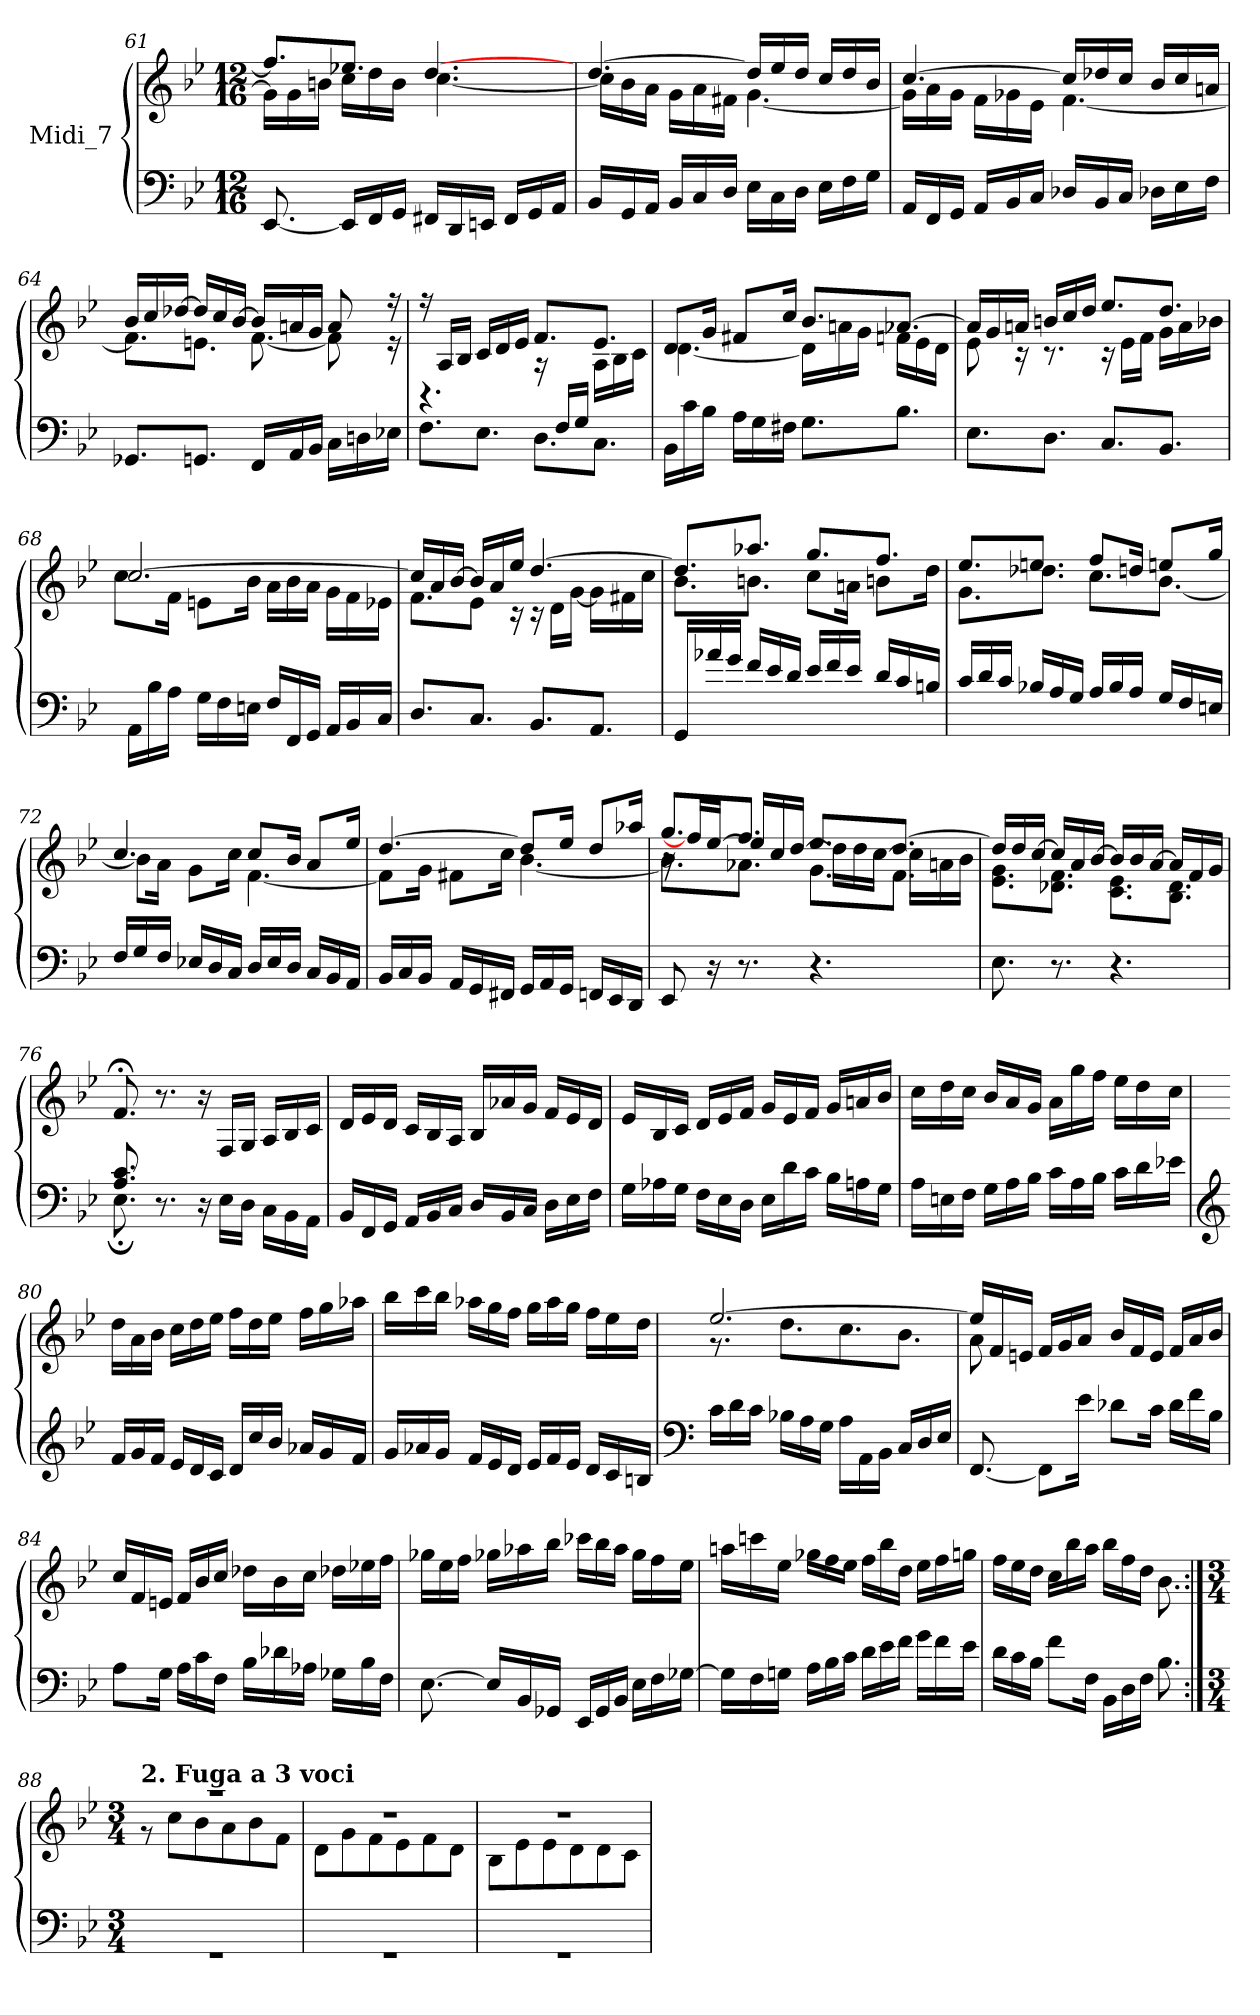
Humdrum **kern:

**kern	**kern
*part1	*part1
*staff2	*staff1
*I"Midi_7	*
!!LO:LB:g=z
*clefF4	*clefG2
*k[b-e-]	*k[b-e-]
*B-:	*B-:
*M12/16	*M12/16
=61	=61
*	*^
[8.EE-/	8.ffL]	16gLL]
.	.	16g
.	.	16bnJJ
16EE-/LL]	8.ee-XJ	16cc\LL
16FF/	.	16dd\
16GG/JJ	.	16b\JJ
16FF#X/LL	[4.dd/	[4.cc\
16DD/	.	.
16EEn/JJ	.	.
16FF#/LL	.	.
16GG/	.	.
16AA/JJ	.	.
=62	=62	=62
16BB-/LL	[4.dd/	16ccLL]
16GG/	.	16b-
16AA/JJ	.	16aJJ
16BB-LL	.	16g\LL
16C	.	16a\
16DJJ	.	16f#X\JJ
16E-LL	16dd/LL]	[4.g\
16C	16ee-/	.
16DJJ	16dd/JJ	.
16E-LL	16ccLL	.
16F	16dd	.
16GJJ	16b-JJ	.
=63	=63	=63
16AA/LL	[4.cc/	16gLL]
16FF/	.	16a
16GG/JJ	.	16gJJ
16AA/LL	.	16f\LL
16BB-/	.	16g-X\
16C/JJ	.	16e-\JJ
16D-X/LL	16ccLL]	[4.f\
16BB-/	16dd-X	.
16C/JJ	16ccJJ	.
16D-XLL	16b-/LL	.
16E-	16cc/	.
16FJJ	16an/JJ	.
!!LO:LB:g=z	!!
=64	=64	=64
8.GG-X/L	16b-LL	8.f\L]
.	16cc	.
.	[16dd-XJJ	.
8.GGn/J	16dd-LL]	8.en\J
.	16cc	.
.	[16b-JJ	.
16FF/LL	16b-LL]	[8.f\
16AA/	16an	.
16BB-/JJ	16gJJ	.
16CLL	8a/	8f\]
16Dn	.	.
16E-XJJ	16r	16r
=65	=65	=65
*^	*	*
4..ryy	8.FL	16r	4.r
.	.	16ALL	.
.	.	16B-JJ	.
.	8.E-J	16cLL	.
.	.	16d	.
.	.	16e-JJ	.
.	8.D\L	8.f/L	16r
16F/LL	.	.	8ryy
16G/JJ	.	.	.
8.ryy	8.C\J	8.e-/J	16A\LL
.	.	.	16B-\
.	.	.	16c\JJ
*v	*v	*	*
=66	=66	=66
16BB-LL	8d/L	[4.d\
16c	.	.
16B-JJ	16g/J	.
16ALL	8f#XL	.
16G	.	.
16F#XJJ	16ccJ	.
8.GL	8.b-L	16dLL]
.	.	16an
.	.	16gJJ
8.B-J	[8.a-XJ	16fLL
.	.	16e-
.	.	16dJJ
!!LO:LB:g=z	!!
=67	=67	=67
8.E-L	16a-/LL]	8e-\
.	16g/	.
.	16an/JJ	16r
8.DJ	16bnLL	8.r
.	16cc	.
.	16ddJJ	.
8.CL	8.ee-/L	16r
.	.	16e-\LL
.	.	16f\JJ
8.BB-J	8.dd/J	16g\LL
.	.	16a\
.	.	16b-\JJ
=68	=68	=68
16AALL	[2.cc/	8cc\L
16B-	.	.
16AJJ	.	16f\J
16GLL	.	8en\L
16F	.	.
16EnJJ	.	16b-\J
16FLL	.	16a\LL
16FF	.	16b-\
16GGJJ	.	16a\JJ
16AALL	.	16g\LL
16BB-	.	16f\
16CJJ	.	16e-X\JJ
=69	=69	=69
8.DL	16cc/LL]	8.fL
.	16a/	.
.	[16b-/JJ	.
8.CJ	16b-LL]	8e-J
.	16a	.
.	16ee-JJ	16r
8.BB-L	[4.dd/	16r
.	.	16dLL
.	.	[16gJJ
8.AAJ	.	16g\LL]
.	.	16f#X\
.	.	16cc\JJ
!!LO:LB:g=z
=70	=70	=70
*^	*	*^
!	!LO:N:vis=1	!	!	!LO:N:vis=1
16GGLL	2.ryy	8.dd/L]	8.b-\L	2.ryy
16a-X	.	.	.	.
16gJJ	.	.	.	.
16fLL	.	8.aa-X/J	8.bn\J	.
16e-	.	.	.	.
16dJJ	.	.	.	.
16e-LL	.	8.gg/L	8ccL	.
16f	.	.	.	.
16e-JJ	.	.	16anJ	.
16dLL	.	8.ff/J	8bn\L	.
16c	.	.	.	.
16BnJJ	.	.	16dd\J	.
=71	=71	=71	=71	=71
!	!LO:N:vis=1	!	!	!LO:N:vis=1
16cLL	2.ryy	8.ee-/L	8.gL	2.ryy
16d	.	.	.	.
16cJJ	.	.	.	.
16B-XLL	.	8.een/J	8.dd-XJ	.
16A	.	.	.	.
16GJJ	.	.	.	.
16ALL	.	8ffL	8.cc\L	.
16B-	.	.	.	.
16AJJ	.	16ddJ	.	.
16GLL	.	8eenL	[8.b-\J	.
16F	.	.	.	.
16EnJJ	.	16ggJ	.	.
=72	=72	=72	=72	=72
!	!LO:N:vis=1	!	!	!LO:N:vis=1
16FLL	2.ryy	4.cc	8b-\L]	2.ryy
16G	.	.	.	.
16FJJ	.	.	16a\J	.
16E-XLL	.	.	8g\L	.
16D	.	.	.	.
16CJJ	.	.	16cc\J	.
16DLL	.	8cc/L	[4.f\	.
16E-	.	.	.	.
16DJJ	.	16b-/J	.	.
16C/LL	.	8a/L	.	.
16BB-/	.	.	.	.
16AA/JJ	.	16ee-/J	.	.
*v	*v	*	*	*
!!LO:LB:g=z	!!	!!
=73	=73	=73	=73
!	!	!	!LO:N:vis=1
16BB-/LL	[4.dd/	8f\L]	2.ryy
16C/	.	.	.
16BB-/JJ	.	16g\J	.
16AA/LL	.	8f#X\L	.
16GG/	.	.	.
16FF#X/JJ	.	16cc\J	.
16GG/LL	8ddL]	[4.b-\	.
16AA/	.	.	.
16GG/JJ	16ee-J	.	.
16FFn/LL	8dd/L	.	.
16EE-/	.	.	.
16DD/JJ	16aa-X/J	.	.
=74	=74	=74	=74
8EE-/	8.gg/L	8.b-\L]	16r
.	.	.	16ffLL]
16r	.	.	[16ee-JJ
8.r	8.ff/J	8.a-X\J	16ee-LL]
.	.	.	16cc
.	.	.	[16ddJJ
4.r	8.ee-L	8.g\L	16dd\LL]
.	.	.	16dd\
.	.	.	[16cc\JJ
.	[8.ddJ	8.f\J	16cc\LL]
.	.	.	16an\
.	.	.	16b-\JJ
=75	=75	=75	=75
!	!	!	!LO:N:vis=1
8.E-	16ddLL]	8.e-\ 8.g\L	2.ryy
.	16dd	.	.
.	[16ccJJ	.	.
8.r	16cc/LL]	8.d-X\ 8.f\J	.
.	16a/	.	.
.	[16b-/JJ	.	.
4.r	16b-LL]	8.c\ 8.e-\L	.
.	16b-	.	.
.	[16aJJ	.	.
.	16a/LL]	8.B-\ 8.d-\J	.
.	16f/	.	.
.	16g/JJ	.	.
*	*v	*v	*v
!!LO:LB:g=z
=76	=76
*^	*
8.A/ 8.c/	8.E-;\	8.f;<
8.ryy	8.r	8.r
4.ryy	16r	16r
.	16E-\LL	16FLL
.	16D\JJ	16GJJ
.	16C\LL	16ALL
.	16BB-\	16B-
.	16AA\JJ	16cJJ
=77	=77	=77
!LO:N:vis=1	!	!
2.ryy	16BB-/LL	16dLL
.	16FF/	16e-
.	16GG/JJ	16dJJ
.	16AA/LL	16cLL
.	16BB-/	16B-
.	16C/JJ	16AJJ
.	16D/LL	16B-LL
.	16BB-/	16a-X
.	16C/JJ	16gJJ
.	16D\LL	16fLL
.	16E-\	16e-
.	16F\JJ	16dJJ
=78	=78	=78
!LO:N:vis=1	!	!
2.ryy	16G\LL	16e-LL
.	16A-X\	16B-
.	16G\JJ	16cJJ
.	16F\LL	16dLL
.	16E-\	16e-
.	16D\JJ	16fJJ
.	16E-LL	16gLL
.	16d	16e-
.	16cJJ	16fJJ
.	16B-\LL	16gLL
.	16An\	16an
.	16G\JJ	16b-JJ
*v	*v	*
!!LO:LB:g=z
=79	=79
16ALL	16cc\LL
16En	16dd\
16FJJ	16cc\JJ
16GLL	16b-LL
16A	16a
16B-JJ	16gJJ
16cLL	16a\LL
16A	16gg\
16B-JJ	16ff\JJ
16cLL	16ee-\LL
16d	16dd\
16e-XJJ	16cc\JJ
=80	=80
*clefG2	*
16fLL	16ddLL
16g	16a
16fJJ	16b-JJ
16e-LL	16cc\LL
16d	16dd\
16cJJ	16ee-\JJ
16dLL	16ff\LL
16cc	16dd\
16b-JJ	16ee-\JJ
16a-XLL	16ff\LL
16g	16gg\
16fJJ	16aa-X\JJ
=81	=81
16gLL	16bb-\LL
16a-X	16ccc\
16gJJ	16bb-\JJ
16fLL	16aa-X\LL
16e-	16gg\
16dJJ	16ff\JJ
16e-LL	16gg\LL
16f	16aa-\
16e-JJ	16gg\JJ
16dLL	16ff\LL
16c	16ee-\
16BnJJ	16dd\JJ
!!LO:LB:g=z
=82	=82
*clefF4	*
*	*^
16cLL	[2.ee-/	8.r
16d	.	.
16cJJ	.	.
16B-XLL	.	8.dd\L
16A	.	.
16GJJ	.	.
16ALL	.	8.cc\
16AA	.	.
16BB-JJ	.	.
16C/LL	.	8.b-\J
16D/	.	.
16E-/JJ	.	.
=83	=83	=83
[8.FF/	16ee-/LL]	8a\
.	16f/	.
.	16en/JJ	16ryy
8FFL]	16fLL	8.ryy
.	16g	.
16e-J	16aJJ	.
8d-XL	16b-LL	4.ryy
.	16f	.
16cJ	16eJJ	.
16d-LL	16fLL	.
16f	16a	.
16B-JJ	16b-JJ	.
!!LO:LB:g=z	!!
=84	=84	=84
!	!	!LO:N:vis=1
8AL	16cc/LL	2.ryy
.	16f/	.
16GJ	16en/JJ	.
16ALL	16fLL	.
16c	16b-	.
16FJJ	16ccJJ	.
16B-LL	16dd-X\LL	.
16d-X	16b-\	.
16A-XJJ	16cc\JJ	.
16G-XLL	16dd-X\LL	.
16B-	16ee-X\	.
16FJJ	16ff\JJ	.
=85	=85	=85
!	!	!LO:N:vis=1
[8.E-\	16gg-X\LL	2.ryy
.	16ee-\	.
.	16ff\JJ	.
16E-LL]	16gg-X\LL	.
16BB-	16aa-X\	.
16GG-XJJ	16bb-\JJ	.
16EE-LL	16ccc-X\LL	.
16GG-	16bb-\	.
16BB-JJ	16aa-\JJ	.
16E-\LL	16gg-\LL	.
16F\	16ff\	.
[16G-X\JJ	16ee-\JJ	.
!!LO:LB:g=z	!!
=86	=86	=86
!	!	!LO:N:vis=1
16G-\LL]	16aan\LL	2.ryy
16F\	16cccn\	.
16Gn\JJ	16ee-\JJ	.
16A\LL	16gg-X\LL	.
16B-\	16ff\	.
16c\JJ	16ee-\JJ	.
16d\LL	16ff\LL	.
16e-\	16bb-\	.
16f\JJ	16dd\JJ	.
16g\LL	16ee-\LL	.
16f\	16ff\	.
16e-\JJ	16ggn\JJ	.
=87	=87	=87
!	!	!LO:N:vis=1
16dLL	16ff\LL	2.ryy
16c	16ee-\	.
16B-JJ	16dd\JJ	.
8fL	16cc\LL	.
.	16bb-\	.
16FJ	16aa\JJ	.
16BB-LL	16bb-\LL	.
16D	16ff\	.
16FJJ	16dd\JJ	.
8.B-	8.b-\	.
!!LO:LB:g=z	!!
=88:|!	=88:|!	=88:|!
*M3/4	*M3/4	*
*^	*	*
!	!	!LO:TX:a:B:t=2. Fuga a 3 voci	!
!LO:N:vis=1	!LO:N:vis=1	!LO:N:vis=1	!
2.ryy	2.r	2.r	8r
.	.	.	8cc\L
.	.	.	8b-\
.	.	.	8a\
.	.	.	8b-\
.	.	.	8f\J
=89	=89	=89	=89
!LO:N:vis=1	!LO:N:vis=1	!LO:N:vis=1	!
2.ryy	2.r	2.r	8dL
.	.	.	8g
.	.	.	8f
.	.	.	8e-
.	.	.	8f
.	.	.	8dJ
=90	=90	=90	=90
!LO:N:vis=1	!LO:N:vis=1	!LO:N:vis=1	!
2.ryy	2.r	2.r	8B-L
.	.	.	8e-
.	.	.	8e-
.	.	.	8d
.	.	.	8d
.	.	.	8cJ
*v	*v	*	*
*	*v	*v
=	=
*-	*-
